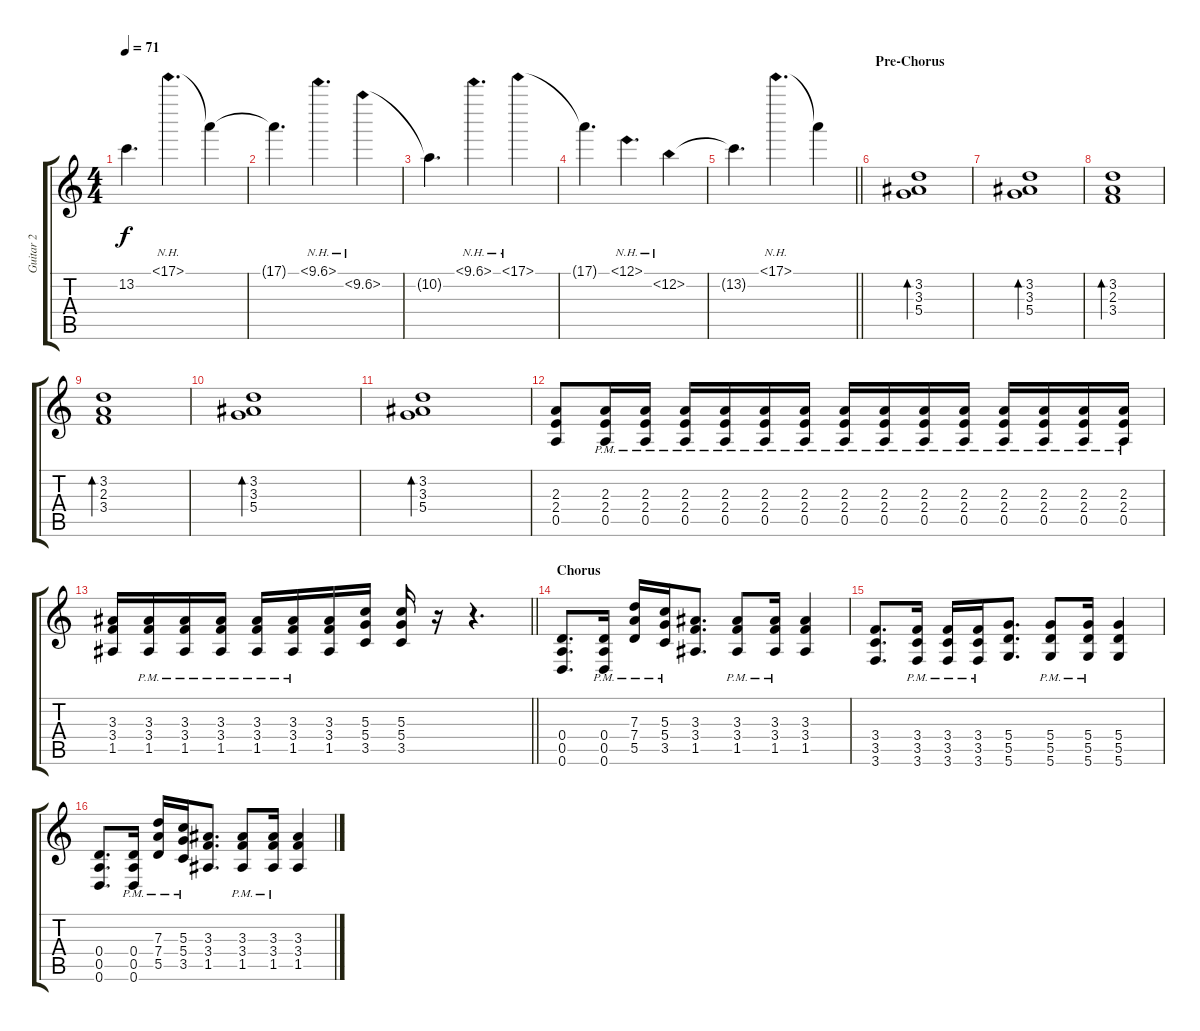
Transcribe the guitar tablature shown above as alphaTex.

\track ("Guitar 2" "Guitar 2") {instrument electricguitarjazz}
\staff {score tabs}
\tuning (E4 B3 G3 D3 A2 D2) {hide}
\ts (4 4)
\tempo 71
\clef g2
\ks c
13.2{t}.4{d dy f} 17.1{nh}.4{d} 17.1{t}.4 |
17.1{t}.4{d} 10.1{nh}.4{d} 10.2{nh}.4 |
10.2{t}.4{d} 10.1{nh}.4{d} 17.1{nh}.4 |
17.1{t}.4{d} 12.1{nh}.4{d} 13.2{nh}.4 |
\barLineRight lightlight
13.2{t}.4{d} 17.1{nh}.4{d} 17.1{t}.4 |
\section ("" "Pre-Chorus")
(3.2 3.3 5.4).1{bd 240} |
(3.2 3.3 5.4).1{bd 240} |
(3.2 2.3 3.4).1{bd 240} |
(3.2 2.3 3.4).1{bd 240} |
(3.2 3.3 5.4).1{bd 240} |
(3.2 3.3 5.4).1{bd 240} |
(2.3 2.4 0.5).8{volume 10 instrument overdrivenguitar} (2.3{pm} 2.4{pm} 0.5{pm}).16 (2.3{pm} 2.4{pm} 0.5{pm}).16 (2.3{pm} 2.4{pm} 0.5{pm}).16 (2.3{pm} 2.4{pm} 0.5{pm}).16 (2.3{pm} 2.4{pm} 0.5{pm}).16 (2.3{pm} 2.4{pm} 0.5{pm}).16 (2.3{pm} 2.4{pm} 0.5{pm}).16 (2.3{pm} 2.4{pm} 0.5{pm}).16 (2.3{pm} 2.4{pm} 0.5{pm}).16 (2.3{pm} 2.4{pm} 0.5{pm}).16 (2.3{pm} 2.4{pm} 0.5{pm}).16 (2.3{pm} 2.4{pm} 0.5{pm}).16 (2.3{pm} 2.4{pm} 0.5{pm}).16 (2.3{pm} 2.4{pm} 0.5{pm}).16 |
\barLineRight lightlight
(3.3 3.4 1.5).16 (3.3{pm} 3.4{pm} 1.5{pm}).16 (3.3{pm} 3.4{pm} 1.5{pm}).16 (3.3{pm} 3.4{pm} 1.5{pm}).16 (3.3{pm} 3.4{pm} 1.5{pm}).16 (3.3{pm} 3.4{pm} 1.5{pm}).16 (3.3 3.4 1.5).16 (5.3 5.4 3.5).16 (5.3 5.4 3.5).16 r.16 r.4{d} |
\section ("" "Chorus")
(0.4 0.5 0.6).8{d} (0.4{pm} 0.5{pm} 0.6{pm}).16 (7.3{pm} 7.4{pm} 5.5{pm}).16 (5.3{pm} 5.4{pm} 3.5{pm}).16 (3.3 3.4 1.5).8{d} (3.3{pm} 3.4{pm} 1.5{pm}).8 (3.3{pm} 3.4{pm} 1.5{pm}).16 (3.3 3.4 1.5).4 |
(3.4 3.5 3.6).8{d} (3.4{pm} 3.5{pm} 3.6{pm}).16 (3.4{pm} 3.5{pm} 3.6{pm}).16 (3.4{pm} 3.5{pm} 3.6{pm}).16 (5.4 5.5 5.6).8{d} (5.4{pm} 5.5{pm} 5.6{pm}).8 (5.4{pm} 5.5{pm} 5.6{pm}).16 (5.4 5.5 5.6).4 |
(0.4 0.5 0.6).8{d} (0.4{pm} 0.5{pm} 0.6{pm}).16 (7.3{pm} 7.4{pm} 5.5{pm}).16 (5.3{pm} 5.4{pm} 3.5{pm}).16 (3.3 3.4 1.5).8{d} (3.3{pm} 3.4{pm} 1.5{pm}).8 (3.3{pm} 3.4{pm} 1.5{pm}).16 (3.3 3.4 1.5).4
